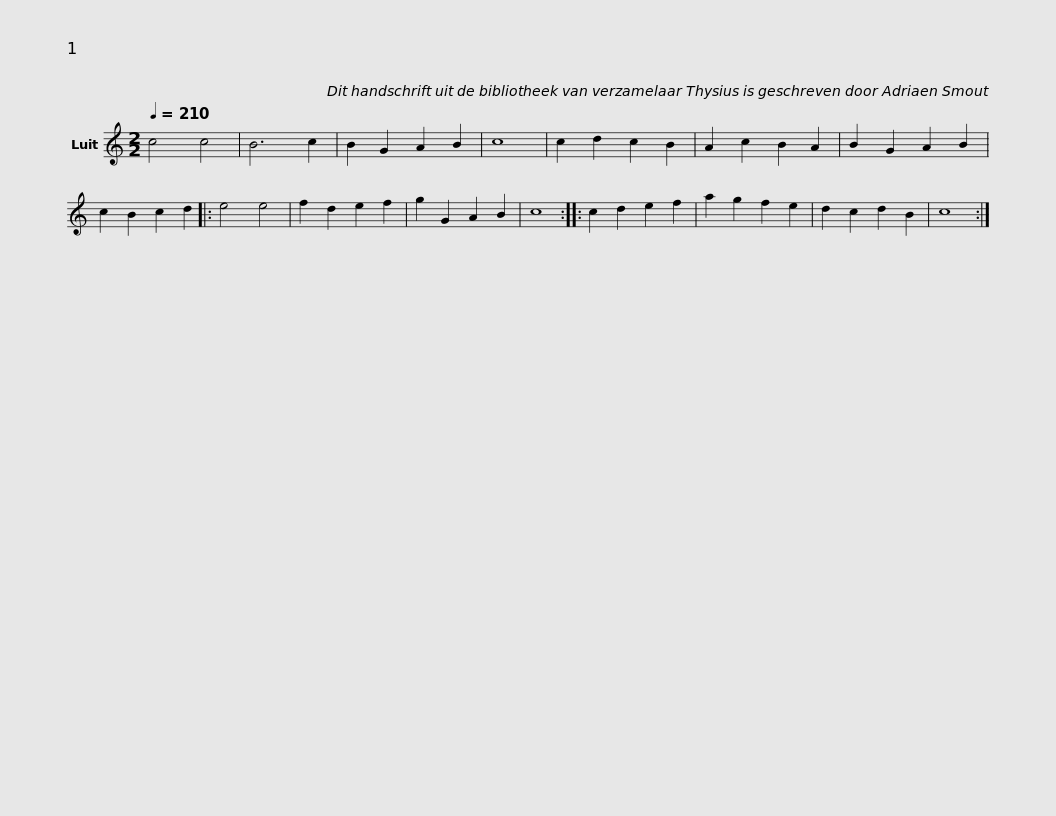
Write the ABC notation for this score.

X:1
L:1/8
Q:1/4=210
M:2/2
I:linebreak $
K:C
U:s=!stemless!
V:1 treble
V:1
 c4 c4 | B6 c2 | B2 G2 A2 B2 | sc8 | c2 d2 c2 B2 | %5
 A2 c2 B2 A2 | B2 G2 A2 B2 | c2 B2 c2 d2 |:$ e4 e4 | f2 d2 e2 f2 | %10
 g2 G2 A2 B2 | sc8 ::$ c2 d2 e2 f2 | a2 g2 f2 e2 | d2 c2 d2 B2 | %15
 sc8 :| %16
